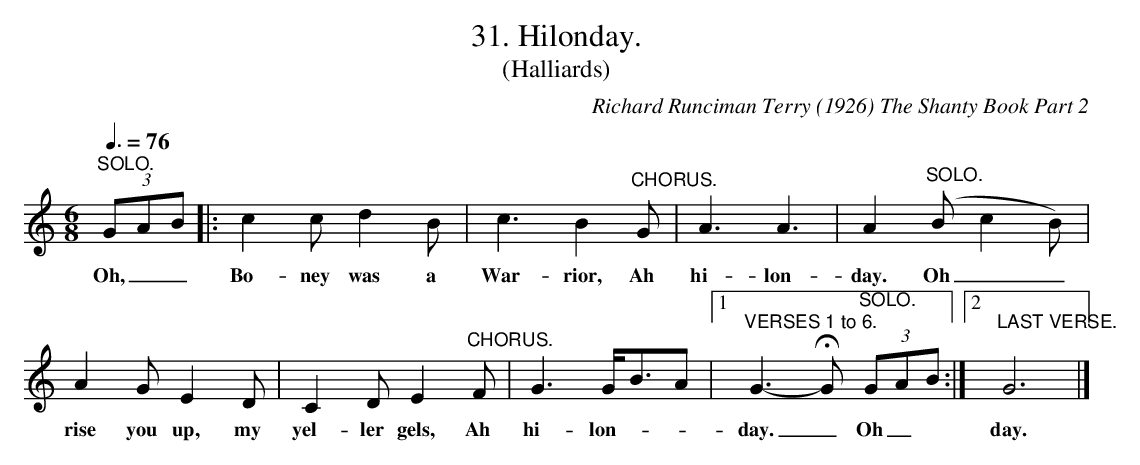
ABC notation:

X:1
T:31. Hilonday.
T:(Halliards)
C:Richard Runciman Terry (1926) The Shanty Book Part 2
L:1/8
Q:3/8=76
M:6/8
K:C
"^SOLO." (3GAB |: c2 c d2 B | c3 B2 "^CHORUS." G | A3 A3 | A2 "^SOLO." (B c2 B) | A2 G E2 D |
w: Oh,__ | Bo-ney was a | War-rior, Ah | hi-lon- | day. Oh__ | rise you up, my |
C2 D E2 "^CHORUS." F | G3 G<BA |1 "VERSES 1 to 6." G3-!fermata!G "^SOLO." (3GAB :|2 "LAST VERSE." G6|]
w: yel-ler gels, Ah | hi-lon-__ | day._ Oh_| day.|
